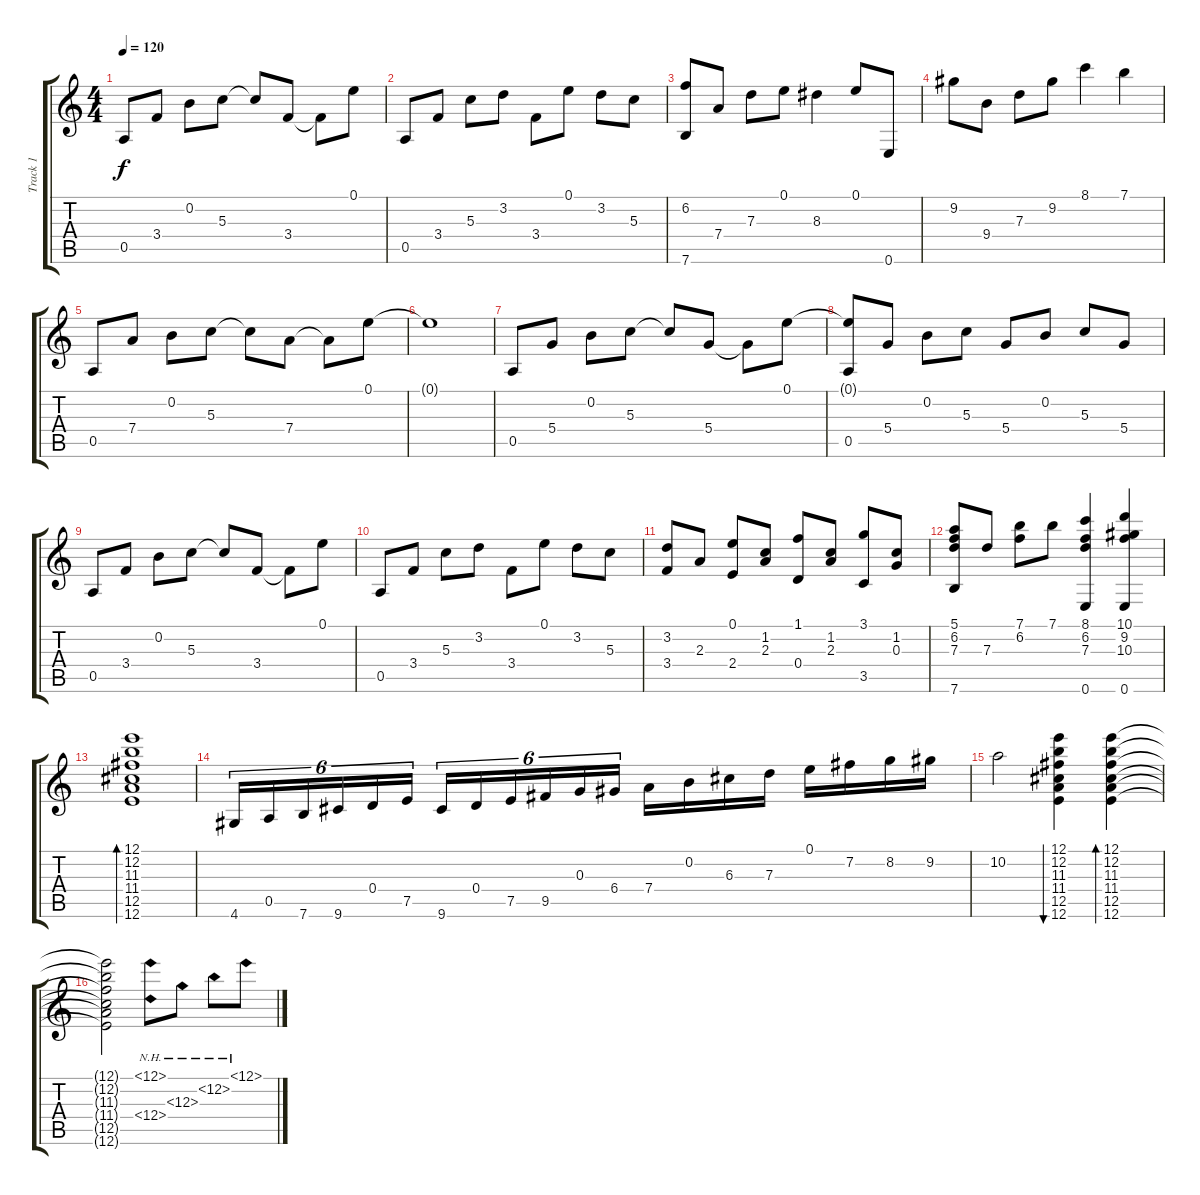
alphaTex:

\track ("Track 1" "Track 1") {instrument acousticguitarsteel}
\staff {score tabs}
\tuning (E4 B3 G3 D3 A2 E2) {hide}
\ts (4 4)
\tempo 120
\clef g2
\ks c
0.5.8{dy f} 3.4.8 0.2.8 5.3.8 5.3{t}.8 3.4.8 3.4{t}.8 0.1.8 |
0.5.8 3.4.8 5.3.8 3.2.8 3.4.8 0.1.8 3.2.8 5.3.8 |
(6.2 7.6).8 7.4.8 7.3.8 0.1.8 8.3.4 0.1.8 0.6.8 |
9.2.8 9.4.8 7.3.8 9.2.8 8.1.4 7.1.4 |
0.5.8 7.4.8 0.2.8 5.3.8 5.3{t}.8 7.4.8 7.4{t}.8 0.1.8 |
0.1{t}.1 |
0.5.8 5.4.8 0.2.8 5.3.8 5.3{t}.8 5.4.8 5.4{t}.8 0.1.8 |
(0.1{t} 0.5).8 5.4.8 0.2.8 5.3.8 5.4.8 0.2.8 5.3.8 5.4.8 |
0.5.8 3.4.8 0.2.8 5.3.8 5.3{t}.8 3.4.8 3.4{t}.8 0.1.8 |
0.5.8 3.4.8 5.3.8 3.2.8 3.4.8 0.1.8 3.2.8 5.3.8 |
(3.2 3.4).8 2.3.8 (0.1 2.4).8 (1.2 2.3).8 (1.1 0.4).8 (1.2 2.3).8 (3.1 3.5).8 (1.2 0.3).8 |
(5.1 6.2 7.3 7.6).8 7.3.8 (7.1 6.2).8 7.1.8 (8.1 6.2 7.3 0.6).4 (10.1 9.2 10.3 0.6).4 |
(12.1 12.2 11.3 11.4 12.5 12.6).1{bd 60} |
4.6.16{tu (6 4)} 0.5.16{tu (6 4)} 7.6.16{tu (6 4)} 9.6.16{tu (6 4)} 0.4.16{tu (6 4)} 7.5.16{tu (6 4)} 9.6.16{tu (6 4)} 0.4.16{tu (6 4)} 7.5.16{tu (6 4)} 9.5.16{tu (6 4)} 0.3.16{tu (6 4)} 6.4.16{tu (6 4)} 7.4.16 0.2.16 6.3.16 7.3.16 0.1.16 7.2.16 8.2.16 9.2.16 |
10.2.2 (12.1 12.2 11.3 11.4 12.5 12.6).4{bu 60} (12.1 12.2 11.3 11.4 12.5 12.6).4{bd 60} |
(12.1{t} 12.2{t} 11.3{t} 11.4{t} 12.5{t} 12.6{t}).2 (12.1{nh} 11.4{nh}).8 11.3{nh}.8 12.2{nh}.8 12.1{nh}.8
